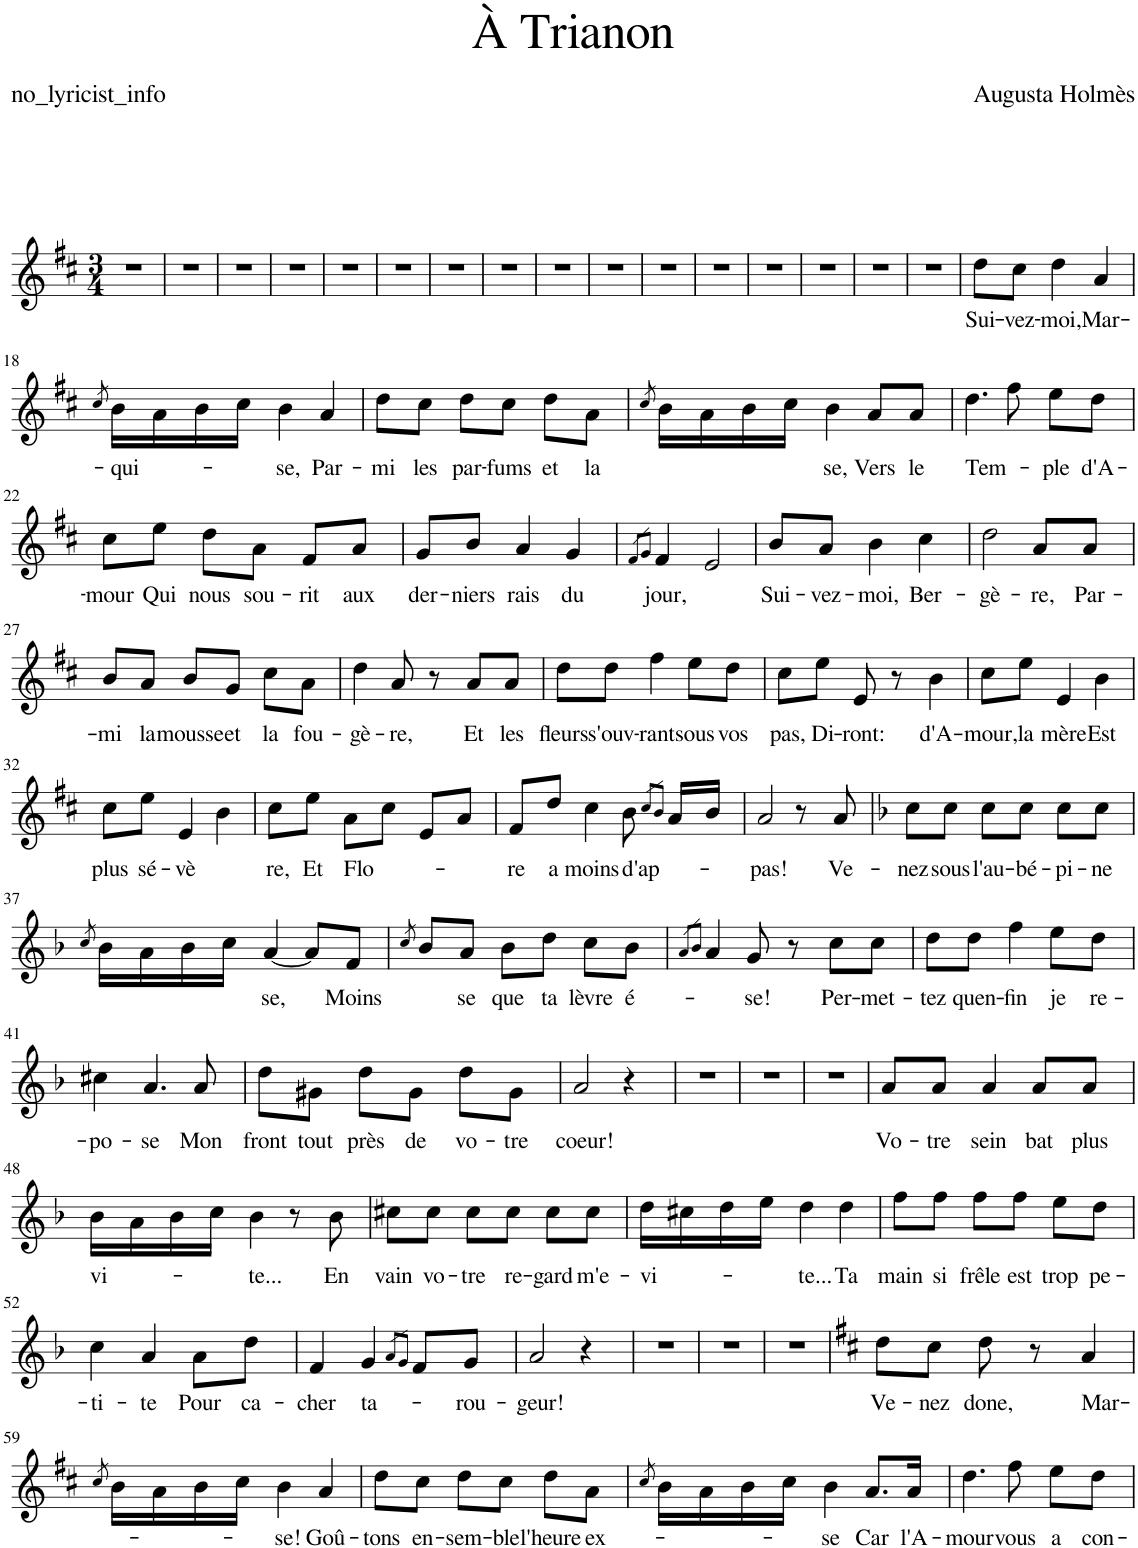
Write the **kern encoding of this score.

**kern	**text
*part1	*part1
*staff1	*staff1
*I"Piano	*
*I'Pno	*
*clefG2	*
*k[f#c#]	*
*M3/4	*
=1	=1
2.r	.
=2	=2
2.r	.
=3	=3
2.r	.
=4	=4
2.r	.
=5	=5
2.r	.
=6	=6
2.r	.
=7	=7
2.r	.
=8	=8
2.r	.
=9	=9
2.r	.
=10	=10
2.r	.
=11	=11
2.r	.
=12	=12
2.r	.
=13	=13
2.r	.
=14	=14
2.r	.
=15	=15
2.r	.
=16	=16
2.r	.
=17	=17
!	!LO:LY:b
8dd\L	Sui-
!	!LO:LY:b
8cc#\J	-vez-
!	!LO:LY:b
4dd\	-moi,
!	!LO:LY:b
4a/	Mar-
!!LO:LB:g=z
=18	=18
8qcc#/	.
!	!LO:LY:b
16b\LL	-qui-
16a\	.
16b\	.
16cc#\JJ	.
!	!LO:LY:b
4b\	-se,
!	!LO:LY:b
4a/	Par-
=19	=19
!	!LO:LY:b
8dd\L	-mi
!	!LO:LY:b
8cc#\J	les
!	!LO:LY:b
8dd\L	par-
!	!LO:LY:b
8cc#\J	-fums
!	!LO:LY:b
8dd\L	et
!	!LO:LY:b
8a\J	la
=20	=20
8qcc#/	.
16b\LL	.
16a\	.
16b\	.
16cc#\JJ	.
!	!LO:LY:b
4b\	-se,
!	!LO:LY:b
8a/L	Vers
!	!LO:LY:b
8a/J	le
=21	=21
!	!LO:LY:b
4.dd\	Tem-
8ff#\	.
!	!LO:LY:b
8ee\L	-ple
!	!LO:LY:b
8dd\J	d'A-
!!LO:LB:g=z
=22	=22
!	!LO:LY:b
8cc#\L	-mour
!	!LO:LY:b
8ee\J	Qui
!	!LO:LY:b
8dd\L	nous
!	!LO:LY:b
8a\J	sou-
!	!LO:LY:b
8f#/L	-rit
!	!LO:LY:b
8a/J	aux
=23	=23
!	!LO:LY:b
8g/L	der-
!	!LO:LY:b
8b/J	-niers
!	!LO:LY:b
4a/	rais
!	!LO:LY:b
4g/	du
=24	=24
8qf#/L	.
8qg/J	.
!	!LO:LY:b
4f#/	jour,
2e/	.
=25	=25
!	!LO:LY:b
8b/L	Sui-
!	!LO:LY:b
8a/J	-vez-
!	!LO:LY:b
4b\	-moi,
!	!LO:LY:b
4cc#\	Ber-
=26	=26
!	!LO:LY:b
2dd\	-gè-
!	!LO:LY:b
8a/L	-re,
!	!LO:LY:b
8a/J	Par-
!!LO:LB:g=z
=27	=27
!	!LO:LY:b
8b/L	-mi
!	!LO:LY:b
8a/J	la
!	!LO:LY:b
8b/L	mousse
!	!LO:LY:b
8g/J	et
!	!LO:LY:b
8cc#\L	la
!	!LO:LY:b
8a\J	fou-
=28	=28
!	!LO:LY:b
4dd\	-gè-
!	!LO:LY:b
8a/	-re,
8r	.
!	!LO:LY:b
8a/L	Et
!	!LO:LY:b
8a/J	les
=29	=29
!	!LO:LY:b
8dd\L	fleurs
!	!LO:LY:b
8dd\J	s'ouv-
!	!LO:LY:b
4ff#\	-rant
!	!LO:LY:b
8ee\L	sous
!	!LO:LY:b
8dd\J	vos
=30	=30
!	!LO:LY:b
8cc#\L	pas,
!	!LO:LY:b
8ee\J	Di-
!	!LO:LY:b
8e/	-ront:
8r	.
!	!LO:LY:b
4b\	d'A-
=31	=31
!	!LO:LY:b
8cc#\L	-mour,
!	!LO:LY:b
8ee\J	la
!	!LO:LY:b
4e/	mère
!	!LO:LY:b
4b\	Est
!!LO:LB:g=z
=32	=32
!	!LO:LY:b
8cc#\L	plus
!	!LO:LY:b
8ee\J	sé-
!	!LO:LY:b
4e/	-vè
4b\	.
=33	=33
!	!LO:LY:b
8cc#\L	-re,
!	!LO:LY:b
8ee\J	Et
!	!LO:LY:b
8a\L	Flo-
8cc#\J	.
8e/L	.
8a/J	.
=34	=34
!	!LO:LY:b
8f#/L	-re
!	!LO:LY:b
8dd/J	a
!	!LO:LY:b
4cc#\	moins
!	!LO:LY:b
8b\	d'ap-
8qcc#/L	.
8qb/J	.
16a/LL	.
16b/JJ	.
=35	=35
!	!LO:LY:b
2a/	-pas!
8r	.
!	!LO:LY:b
8a/	Ve-
=36	=36
*k[b-]	*
!	!LO:LY:b
8cc\L	-nez
!	!LO:LY:b
8cc\J	sous
!	!LO:LY:b
8cc\L	l'au-
!	!LO:LY:b
8cc\J	-bé-
!	!LO:LY:b
8cc\L	-pi-
!	!LO:LY:b
8cc\J	-ne
!!LO:LB:g=z
=37	=37
8qcc/	.
16b-\LL	.
16a\	.
16b-\	.
16cc\JJ	.
!	!LO:LY:b
[4a/	-se,
8a/L]	.
!	!LO:LY:b
8f/J	Moins
=38	=38
8qcc/	.
8b-/L	.
!	!LO:LY:b
8a/J	-se
!	!LO:LY:b
8b-\L	que
!	!LO:LY:b
8dd\J	ta
!	!LO:LY:b
8cc\L	lèvre
!	!LO:LY:b
8b-\J	é-
=39	=39
8qa/L	.
8qb-/J	.
4a/	.
!	!LO:LY:b
8g/	-se!
8r	.
!	!LO:LY:b
8cc\L	Per-
!	!LO:LY:b
8cc\J	-met-
=40	=40
!	!LO:LY:b
8dd\L	-tez
!	!LO:LY:b
8dd\J	quen-
!	!LO:LY:b
4ff\	-fin
!	!LO:LY:b
8ee\L	je
!	!LO:LY:b
8dd\J	re-
!!LO:LB:g=z
=41	=41
!	!LO:LY:b
4cc#X\	-po-
!	!LO:LY:b
4.a/	-se
!	!LO:LY:b
8a/	Mon
=42	=42
!	!LO:LY:b
8dd\L	front
!	!LO:LY:b
8g#X\J	tout
!	!LO:LY:b
8dd\L	près
!	!LO:LY:b
8g#\J	de
!	!LO:LY:b
8dd\L	vo-
!	!LO:LY:b
8g#\J	-tre
=43	=43
!	!LO:LY:b
2a/	coeur!
4r	.
=44	=44
2.r	.
=45	=45
2.r	.
=46	=46
2.r	.
=47	=47
!	!LO:LY:b
8a/L	Vo-
!	!LO:LY:b
8a/J	-tre
!	!LO:LY:b
4a/	sein
!	!LO:LY:b
8a/L	bat
!	!LO:LY:b
8a/J	plus
!!LO:LB:g=z
=48	=48
!	!LO:LY:b
16b-\LL	vi-
16a\	.
16b-\	.
16cc\JJ	.
!	!LO:LY:b
4b-\	-te...
8r	.
!	!LO:LY:b
8b-\	En
=49	=49
!	!LO:LY:b
8cc#X\L	vain
!	!LO:LY:b
8cc#\J	vo-
!	!LO:LY:b
8cc#\L	-tre
!	!LO:LY:b
8cc#\J	re-
!	!LO:LY:b
8cc#\L	-gard
!	!LO:LY:b
8cc#\J	m'e-
=50	=50
!	!LO:LY:b
16dd\LL	-vi-
16cc#X\	.
16dd\	.
16ee\JJ	.
!	!LO:LY:b
4dd\	-te...
!	!LO:LY:b
4dd\	Ta
=51	=51
!	!LO:LY:b
8ff\L	main
!	!LO:LY:b
8ff\J	si
!	!LO:LY:b
8ff\L	frêle
!	!LO:LY:b
8ff\J	est
!	!LO:LY:b
8ee\L	trop
!	!LO:LY:b
8dd\J	pe-
!!LO:LB:g=z
=52	=52
!	!LO:LY:b
4cc\	-ti-
!	!LO:LY:b
4a/	-te
!	!LO:LY:b
8a\L	Pour
!	!LO:LY:b
8dd\J	ca-
=53	=53
!	!LO:LY:b
4f/	-cher
!	!LO:LY:b
4g/	ta-
8qa/L	.
8qg/J	.
8f/L	.
!	!LO:LY:b
8g/J	rou-
=54	=54
!	!LO:LY:b
2a/	-geur!
4r	.
=55	=55
2.r	.
=56	=56
2.r	.
=57	=57
2.r	.
=58	=58
*k[f#c#]	*
!	!LO:LY:b
8dd\L	Ve-
!	!LO:LY:b
8cc#\J	-nez
!	!LO:LY:b
8dd\	done,
8r	.
!	!LO:LY:b
4a/	Mar-
!!LO:LB:g=z
=59	=59
8qcc#/	.
16b\LL	.
16a\	.
16b\	.
16cc#\JJ	.
!	!LO:LY:b
4b\	-se!
!	!LO:LY:b
4a/	Goû-
=60	=60
!	!LO:LY:b
8dd\L	-tons
!	!LO:LY:b
8cc#\J	en-
!	!LO:LY:b
8dd\L	-sem-
!	!LO:LY:b
8cc#\J	-ble
!	!LO:LY:b
8dd\L	l'heure
!	!LO:LY:b
8a\J	ex-
=61	=61
8qcc#/	.
16b\LL	.
16a\	.
16b\	.
16cc#\JJ	.
!	!LO:LY:b
4b\	-se
!	!LO:LY:b
8.a/L	Car
!	!LO:LY:b
16a/Jk	l'A-
=62	=62
!	!LO:LY:b
4.dd\	-mour
!	!LO:LY:b
8ff#\	vous
!	!LO:LY:b
8ee\L	a
!	!LO:LY:b
8dd\J	con-
=	=
*-	*-
